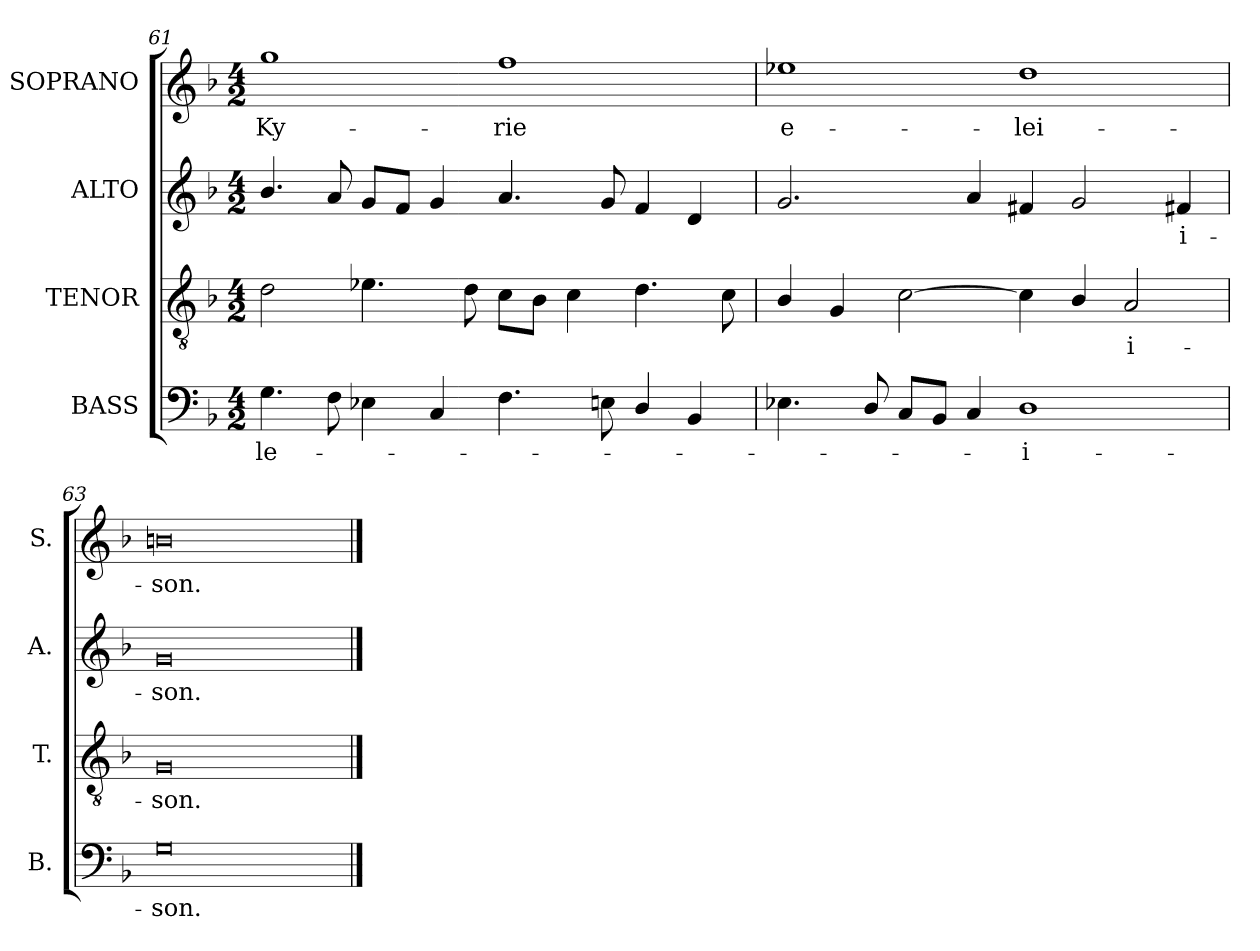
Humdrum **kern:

**kern	**text	**kern	**text	**kern	**text	**kern	**text
*part4	*part4	*part3	*part3	*part2	*part2	*part1	*part1
*staff4	*staff4	*staff3	*staff3	*staff2	*staff2	*staff1	*staff1
*I"BASS	*	*I"TENOR	*	*I"ALTO	*	*I"SOPRANO	*
*I'B.	*	*I'T.	*	*I'A.	*	*I'S.	*
!!LO:LB:g=z
*clefF4	*	*clefGv2	*	*clefG2	*	*clefG2	*
*	*	*ITrd7c12	*	*	*	*	*
*k[b-]	*	*k[b-]	*	*k[b-]	*	*k[b-]	*
*F:	*	*F:	*	*F:	*	*F:	*
*M4/2	*	*M4/2	*	*M4/2	*	*M4/2	*
=61	=61	=61	=61	=61	=61	=61	=61
!	!LO:LY:b:color=#000000	!	!	!	!	!	!
!	!	!	!	!	!	!	!LO:LY:b:color=#000000
4.Gi\	-le-	2Di\	.	4.b-i/	.	1ggi	Ky-
8Fi\	.	.	.	8ai/	.	.	.
4E-Xi\	.	4.E-Xi\	.	8gi/L	.	.	.
.	.	.	.	8fi/J	.	.	.
4Ci/	.	.	.	4gi/	.	.	.
.	.	8Di\	.	.	.	.	.
!	!	!	!	!	!	!	!LO:LY:b:color=#000000
4.Fi\	.	8Ci\L	.	4.ai/	.	1ffi	-rie
.	.	8BB-i\J	.	.	.	.	.
.	.	4Ci\	.	.	.	.	.
8Eni\	.	.	.	8gi/	.	.	.
4Di/	.	4.Di\	.	4fi/	.	.	.
4BB-i/	.	.	.	4di/	.	.	.
.	.	8Ci\	.	.	.	.	.
=62	=62	=62	=62	=62	=62	=62	=62
!	!	!	!	!	!	!	!LO:LY:b:color=#000000
4.E-Xi\	.	4BB-i/	.	2.gi/	.	1ee-Xi	e-
.	.	4GGi/	.	.	.	.	.
8Di/	.	.	.	.	.	.	.
8Ci/L	.	[2Ci\	.	.	.	.	.
8BB-i/J	.	.	.	.	.	.	.
4Ci/	.	.	.	4ai/	.	.	.
!	!LO:LY:b:color=#000000	!	!	!	!	!	!
!	!	!	!	!	!	!	!LO:LY:b:color=#000000
1Di	-i-	4Ci\]	.	4f#Xi/	.	1ddi	-lei-
.	.	4BB-i/	.	2gi/	.	.	.
!	!	!	!LO:LY:b:color=#000000	!	!	!	!
.	.	2AAi/	-i-	.	.	.	.
!	!	!	!	!	!LO:LY:b:color=#000000	!	!
.	.	.	.	4f#Xi/	-i-	.	.
=63	=63	=63	=63	=63	=63	=63	=63
!	!LO:LY:b:color=#000000	!	!	!	!	!	!
!	!	!	!LO:LY:b:color=#000000	!	!	!	!
!	!	!	!	!	!LO:LY:b:color=#000000	!	!
!	!	!	!	!	!	!	!LO:LY:b:color=#000000
0Gi	-son.	0GGi	-son.	0gi	-son.	0bni	-son.
==	==	==	==	==	==	==	==
*-	*-	*-	*-	*-	*-	*-	*-
